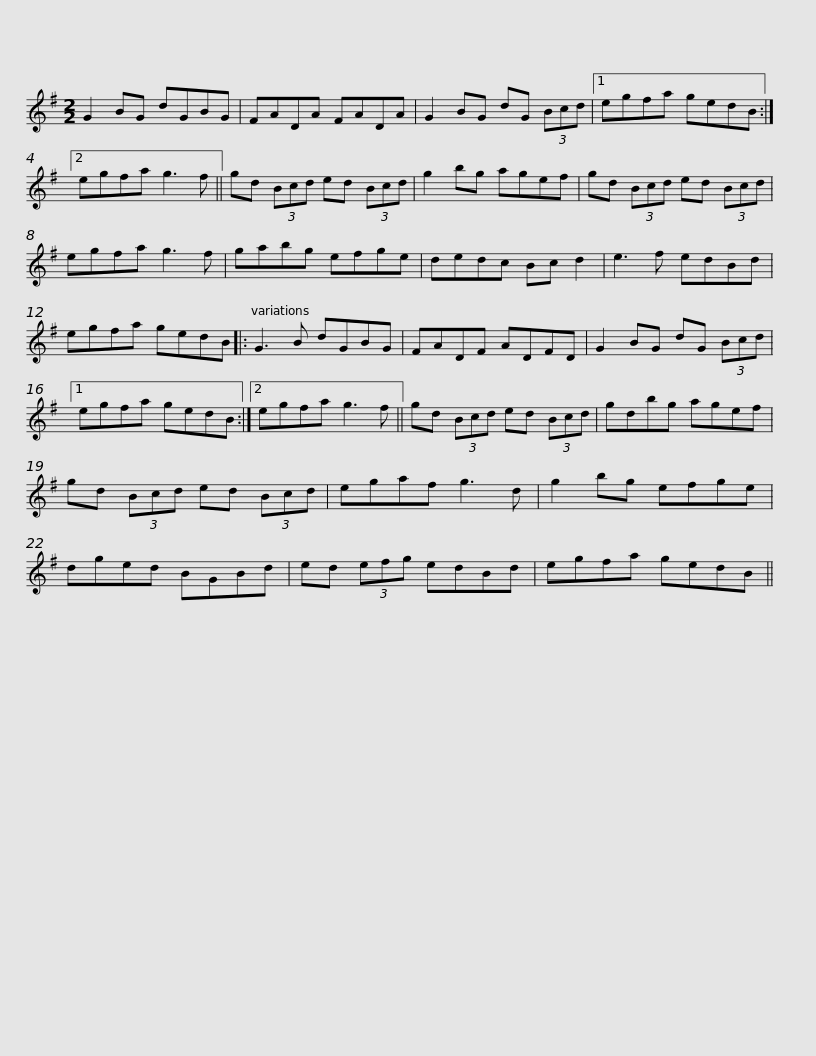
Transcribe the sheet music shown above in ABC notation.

X:1
L:1/8
M:2/2
I:linebreak $
K:G
V:1 treble
V:1
 G2 BG dGBG | FADA FADA | G2 BG dG (3Bcd |1 egfa gedB :|2 egfa g3 f ||$ %5
 gd (3Bcd ed (3Bcd | g2 bg agef | gd (3Bcd ed (3Bcd | egfa g3 f | gabg efge |$ %10
 dedc Bc d2 | e3 f edBd | egfa gedB |: G3 B dGBG | FADF ADFD | %15
 G2 BG dG (3Bcd |1$ egfa gedB :|2 egfa g3 f || gd (3Bcd ed (3Bcd | gdbg agef | %20
 gd (3Bcd ed (3Bcd |$ egaf g3 d | g2 bg efge | dged BGBd | ed (3efg edBd | %25
 egfa gedB || %26
